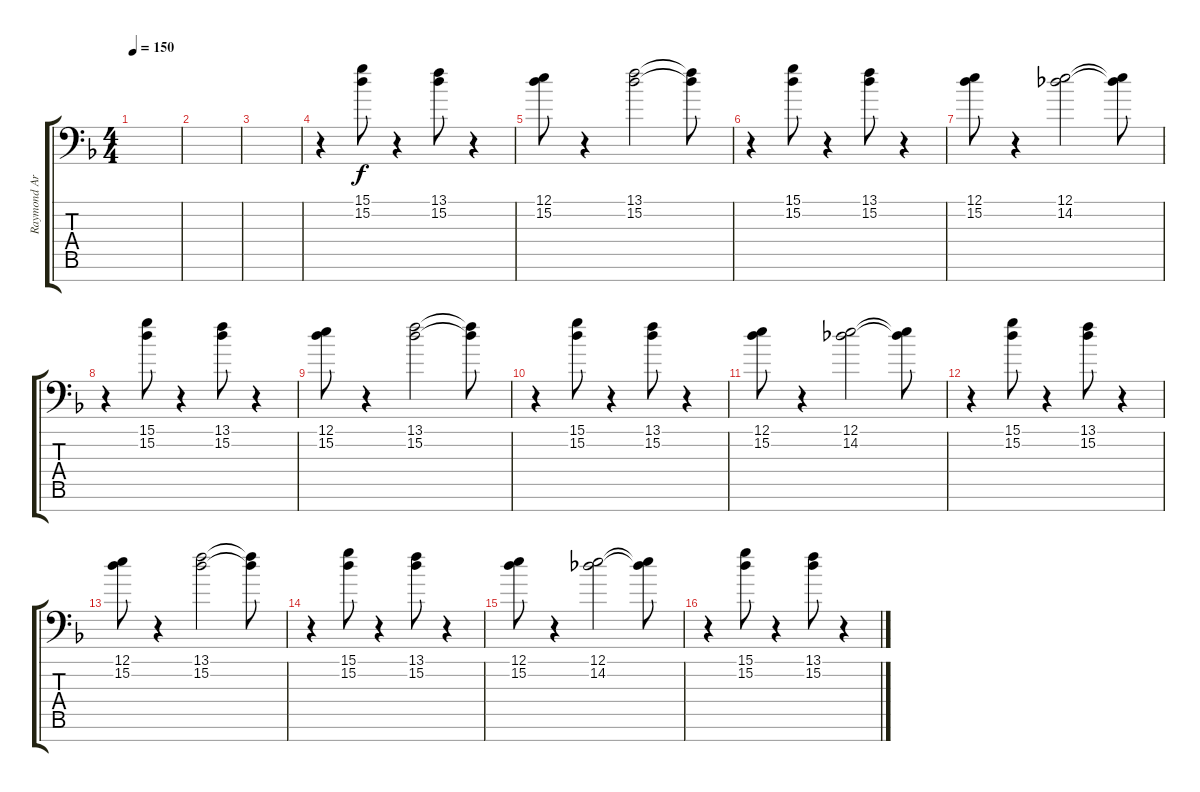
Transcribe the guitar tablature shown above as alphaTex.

\track ("Raymond Ariasz" "Raymond Ar") {instrument synthbrass1}
\staff {score tabs}
\tuning (E4 B3 G3 D3 A2 E2 C-1) {hide}
\ts (4 4)
\tempo 150
\clef f4
\ks f
|
|
|
r.4 (15.1 15.2).8 r.4 (13.1 15.2).8 r.4 |
(12.1 15.2).8 r.4 (13.1 15.2).2 (13.1{t} 15.2{t}).8 |
r.4 (15.1 15.2).8 r.4 (13.1 15.2).8 r.4 |
(12.1 15.2).8 r.4 (12.1 14.2).2 (12.1{t} 14.2{t}).8 |
r.4 (15.1 15.2).8 r.4 (13.1 15.2).8 r.4 |
(12.1 15.2).8 r.4 (13.1 15.2).2 (13.1{t} 15.2{t}).8 |
r.4 (15.1 15.2).8 r.4 (13.1 15.2).8 r.4 |
(12.1 15.2).8 r.4 (12.1 14.2).2 (12.1{t} 14.2{t}).8 |
r.4 (15.1 15.2).8 r.4 (13.1 15.2).8 r.4 |
(12.1 15.2).8 r.4 (13.1 15.2).2 (13.1{t} 15.2{t}).8 |
r.4 (15.1 15.2).8 r.4 (13.1 15.2).8 r.4 |
(12.1 15.2).8 r.4 (12.1 14.2).2 (12.1{t} 14.2{t}).8 |
r.4 (15.1 15.2).8 r.4 (13.1 15.2).8 r.4
